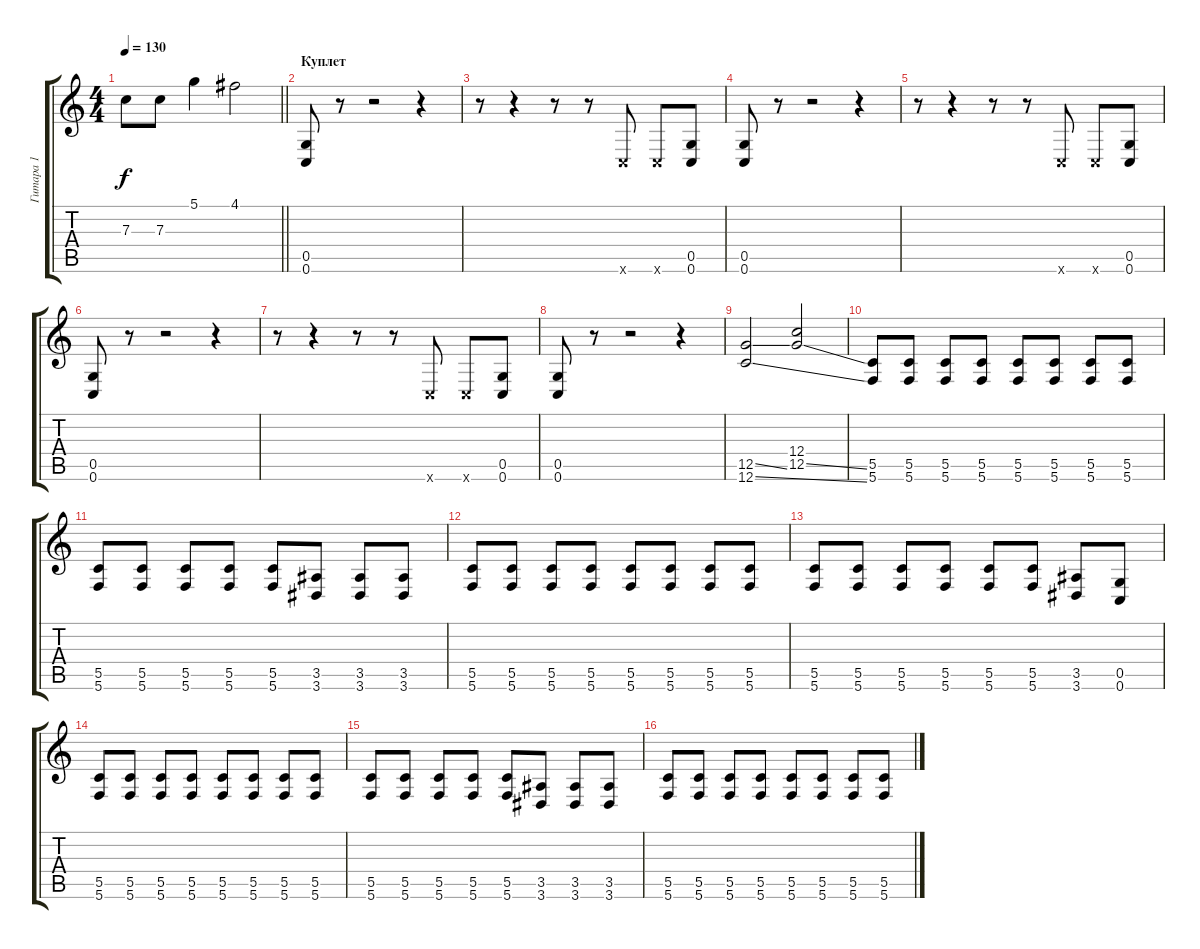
\track ("Гитара 1" "Гитара 1") {instrument distortionguitar}
\staff {score tabs}
\tuning (D4 A3 F3 C3 G2 C2) {hide}
\ts (4 4)
\tempo 130
\clef g2
\barLineRight lightlight
\ks c
7.3{t}.8{dy f} 7.3.8 5.1.4 4.1.2 |
\section ("" "Куплет")
(0.5 0.6).8 r.8 r.2 r.4 |
r.8 r.4 r.8 r.8 0.6{x}.8 0.6{x}.8 (0.5 0.6).8 |
(0.5 0.6).8 r.8 r.2 r.4 |
r.8 r.4 r.8 r.8 0.6{x}.8 0.6{x}.8 (0.5 0.6).8 |
(0.5 0.6).8 r.8 r.2 r.4 |
r.8 r.4 r.8 r.8 0.6{x}.8 0.6{x}.8 (0.5 0.6).8 |
(0.5 0.6).8 r.8 r.2 r.4 |
(12.5{ss} 12.6{ss}).2 (12.4 12.5{ss}).2 |
(5.5 5.6).8 (5.5 5.6).8 (5.5 5.6).8 (5.5 5.6).8 (5.5 5.6).8 (5.5 5.6).8 (5.5 5.6).8 (5.5 5.6).8 |
(5.5 5.6).8 (5.5 5.6).8 (5.5 5.6).8 (5.5 5.6).8 (5.5 5.6).8 (3.5 3.6).8 (3.5 3.6).8 (3.5 3.6).8 |
(5.5 5.6).8 (5.5 5.6).8 (5.5 5.6).8 (5.5 5.6).8 (5.5 5.6).8 (5.5 5.6).8 (5.5 5.6).8 (5.5 5.6).8 |
(5.5 5.6).8 (5.5 5.6).8 (5.5 5.6).8 (5.5 5.6).8 (5.5 5.6).8 (5.5 5.6).8 (3.5 3.6).8 (0.5 0.6).8 |
(5.5 5.6).8 (5.5 5.6).8 (5.5 5.6).8 (5.5 5.6).8 (5.5 5.6).8 (5.5 5.6).8 (5.5 5.6).8 (5.5 5.6).8 |
(5.5 5.6).8 (5.5 5.6).8 (5.5 5.6).8 (5.5 5.6).8 (5.5 5.6).8 (3.5 3.6).8 (3.5 3.6).8 (3.5 3.6).8 |
(5.5 5.6).8 (5.5 5.6).8 (5.5 5.6).8 (5.5 5.6).8 (5.5 5.6).8 (5.5 5.6).8 (5.5 5.6).8 (5.5 5.6).8
